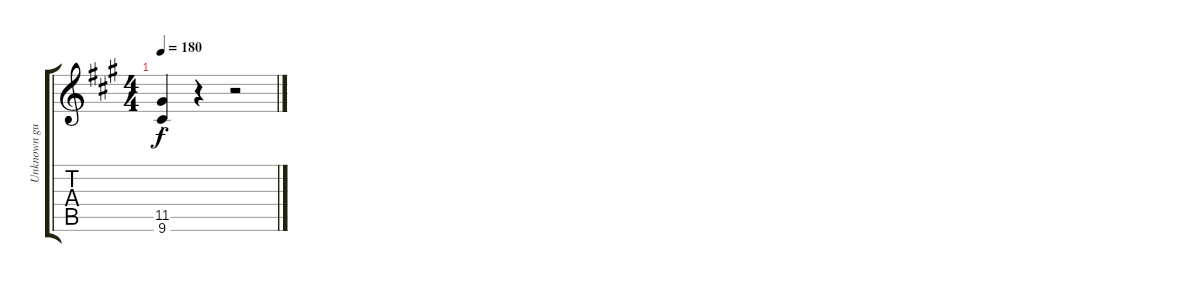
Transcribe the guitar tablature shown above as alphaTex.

\track ("Unknown guy" "Unknown gu") {instrument distortionguitar}
\staff {score tabs}
\tuning (E4 B3 G3 D3 A2 E2) {hide}
\ts (4 4)
\tempo 180
\clef g2
\ks a
(11.5{st} 9.6{st}).4{dy f} r.4 r.2
